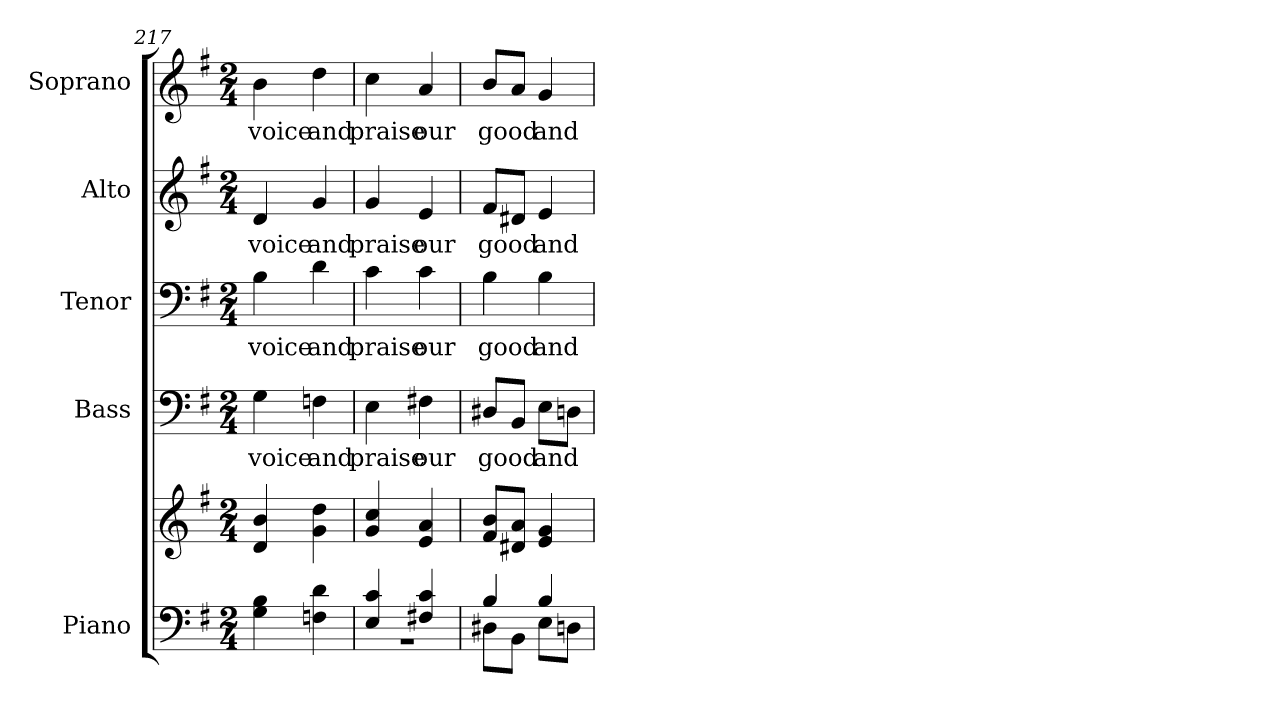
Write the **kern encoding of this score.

**kern	**kern	**kern	**text	**kern	**text	**kern	**text	**kern	**text
*part5	*part5	*part4	*part4	*part3	*part3	*part2	*part2	*part1	*part1
*staff6	*staff5	*staff4	*staff4	*staff3	*staff3	*staff2	*staff2	*staff1	*staff1
*I"Piano	*	*I"Bass	*	*I"Tenor	*	*I"Alto	*	*I"Soprano	*
*I'Pno.	*	*I'B.	*	*I'T.	*	*I'A.	*	*I'S.	*
*clefF4	*clefG2	*clefF4	*	*clefF4	*	*clefG2	*	*clefG2	*
*k[f#]	*k[f#]	*k[f#]	*	*k[f#]	*	*k[f#]	*	*k[f#]	*
*G:	*G:	*G:	*	*G:	*	*G:	*	*G:	*
*M2/4	*M2/4	*M2/4	*	*M2/4	*	*M2/4	*	*M2/4	*
=217	=217	=217	=217	=217	=217	=217	=217	=217	=217
!	!	!	!LO:LY:b:color=#000000	!	!	!	!	!	!
!	!	!	!	!	!LO:LY:b:color=#000000	!	!	!	!
!	!	!	!	!	!	!	!LO:LY:b:color=#000000	!	!
!	!	!	!	!	!	!	!	!	!LO:LY:b:color=#000000
4Gi\ 4Bi	4di/ 4bi	4Gi\	voice	4Bi\	voice	4di/	voice	4bi\	voice
!	!	!	!LO:LY:b:color=#000000	!	!	!	!	!	!
!	!	!	!	!	!LO:LY:b:color=#000000	!	!	!	!
!	!	!	!	!	!	!	!LO:LY:b:color=#000000	!	!
!	!	!	!	!	!	!	!	!	!LO:LY:b:color=#000000
4Fni\ 4di	4gi\ 4ddi	4Fni\	and	4di\	and	4gi/	and	4ddi\	and
=218	=218	=218	=218	=218	=218	=218	=218	=218	=218
*^	*	*	*	*	*	*	*	*	*
!	!	!	!	!LO:LY:b:color=#000000	!	!	!	!	!	!
!	!	!	!	!	!	!LO:LY:b:color=#000000	!	!	!	!
!	!	!	!	!	!	!	!	!LO:LY:b:color=#000000	!	!
!	!	!	!	!	!	!	!	!	!	!LO:LY:b:color=#000000
4Ei/ 4ci	2r	4gi/ 4cci	4Ei\	praise	4ci\	praise	4gi/	praise	4cci\	praise
!	!	!	!	!LO:LY:b:color=#000000	!	!	!	!	!	!
!	!	!	!	!	!	!LO:LY:b:color=#000000	!	!	!	!
!	!	!	!	!	!	!	!	!LO:LY:b:color=#000000	!	!
!	!	!	!	!	!	!	!	!	!	!LO:LY:b:color=#000000
4F#Xi/ 4ci	.	4ei/ 4ai	4F#Xi\	our	4ci\	our	4ei/	our	4ai/	our
=219	=219	=219	=219	=219	=219	=219	=219	=219	=219	=219
!	!	!	!	!LO:LY:b:color=#000000	!	!	!	!	!	!
!	!	!	!	!	!	!LO:LY:b:color=#000000	!	!	!	!
!	!	!	!	!	!	!	!	!LO:LY:b:color=#000000	!	!
!	!	!	!	!	!	!	!	!	!	!LO:LY:b:color=#000000
4Bi/	8D#Xi\L	8f#i/ 8biL	8D#Xi/L	good	4Bi\	good	8f#i/L	good	8bi/L	good
.	8BBi\J	8d#Xi/ 8aiJ	8BBi/J	.	.	.	8d#Xi/J	.	8ai/J	.
!	!	!	!	!LO:LY:b:color=#000000	!	!	!	!	!	!
!	!	!	!	!	!	!LO:LY:b:color=#000000	!	!	!	!
!	!	!	!	!	!	!	!	!LO:LY:b:color=#000000	!	!
!	!	!	!	!	!	!	!	!	!	!LO:LY:b:color=#000000
4Bi/	8Ei\L	4ei/ 4gi	8Ei\L	and	4Bi\	and	4ei/	and	4gi/	and
.	8Dni\J	.	8Dni\J	.	.	.	.	.	.	.
*v	*v	*	*	*	*	*	*	*	*	*
=	=	=	=	=	=	=	=	=	=
*-	*-	*-	*-	*-	*-	*-	*-	*-	*-
